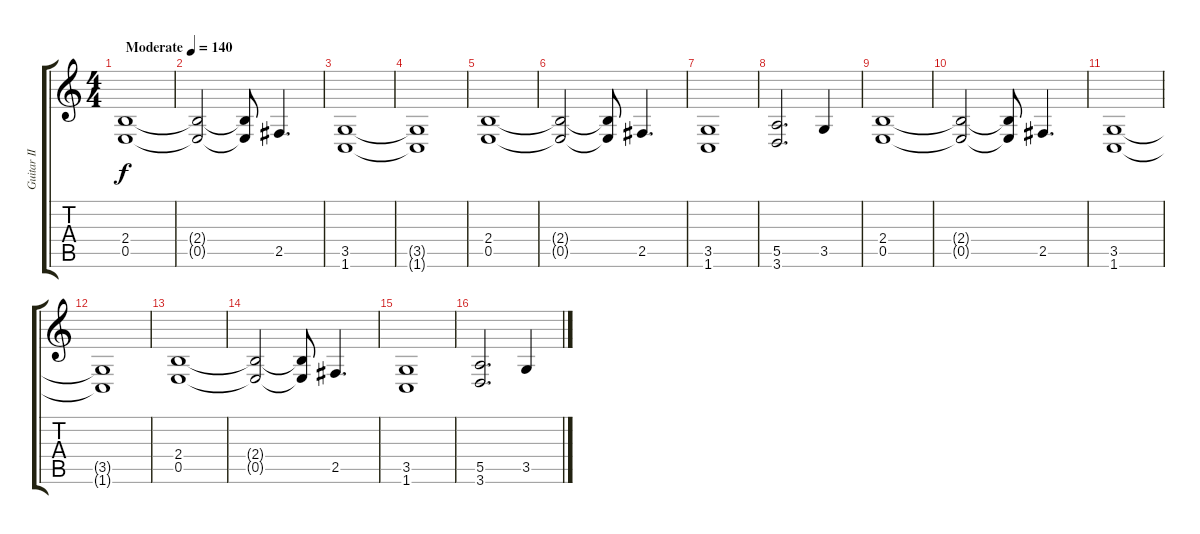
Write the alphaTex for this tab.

\track ("Guitar II" "Guitar II") {instrument distortionguitar}
\staff {score tabs}
\tuning (B3 Gb3 D3 A2 E2 B1) {hide}
\ts (4 4)
\tempo (140 "Moderate")
\clef g2
\ks c
(2.4 0.5).1{dy f instrument distortionguitar} |
(2.4{t} 0.5{t}).2 (2.4{t} 0.5{t}).8 2.5.4{d} |
(3.5 1.6).1 |
(3.5{t} 1.6{t}).1 |
(2.4 0.5).1 |
(2.4{t} 0.5{t}).2 (2.4{t} 0.5{t}).8 2.5.4{d} |
(3.5 1.6).1 |
(5.5 3.6).2{d} 3.5.4 |
(2.4 0.5).1 |
(2.4{t} 0.5{t}).2 (2.4{t} 0.5{t}).8 2.5.4{d} |
(3.5 1.6).1 |
(3.5{t} 1.6{t}).1 |
(2.4 0.5).1 |
(2.4{t} 0.5{t}).2 (2.4{t} 0.5{t}).8 2.5.4{d} |
(3.5 1.6).1 |
(5.5 3.6).2{d} 3.5.4
